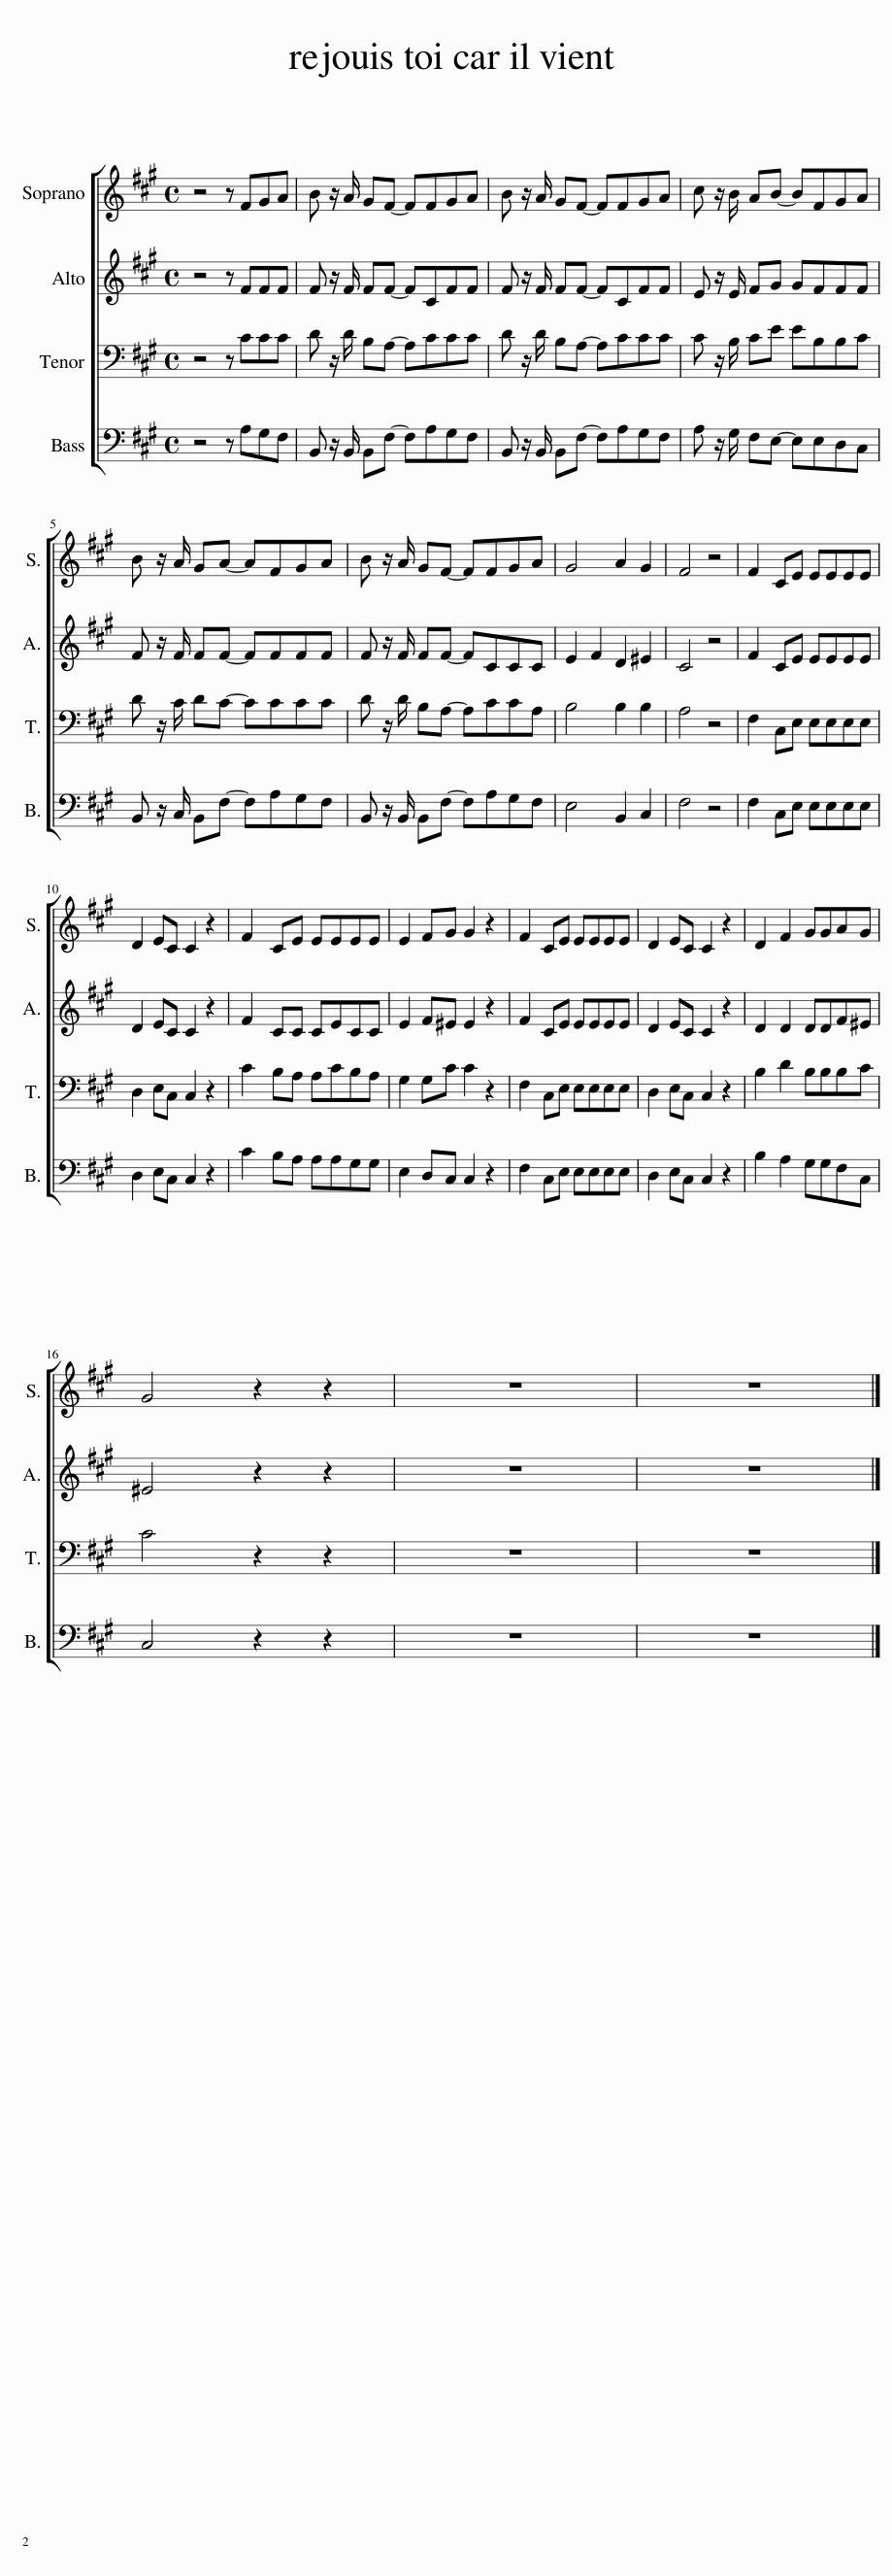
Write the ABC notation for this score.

X:1
%%score [ 1 2 3 4 ]
L:1/8
M:4/4
I:linebreak $
K:A
V:1 treble
V:2 treble
V:3 bass
V:4 bass
V:1
 z4 z FGA | B z/ A/ GF- FFGA | B z/ A/ GF- FFGA | c z/ B/ AB- BFGA |$ B z/ A/ GA- AFGA | %5
 B z/ A/ GF- FFGA | G4 A2 G2 | F4 z4 | F2 CE EEEE |$ D2 EC C2 z2 | %10
 F2 CE EEEE | E2 FG G2 z2 | F2 CE EEEE | D2 EC C2 z2 | D2 F2 GGAG |$ %15
 G4 z2 z2 | z8 | z8 |] %18
V:2
 z4 z FFF | F z/ F/ FF- FCFF | F z/ F/ FF- FCFF | E z/ E/ FG GFFF |$ F z/ F/ FF- FFFF | %5
 F z/ F/ FF- FCCC | E2 F2 D2 ^E2 | C4 z4 | F2 CE EEEE |$ D2 EC C2 z2 | %10
 F2 CC CECC | E2 F^E E2 z2 | F2 CE EEEE | D2 EC C2 z2 | D2 D2 DDF^E |$ %15
 ^E4 z2 z2 | z8 | z8 |] %18
V:3
 z4 z CCC | D z/ D/ B,A,- A,CCC | D z/ D/ B,A,- A,CCC | C z/ B,/ CE EB,B,C |$ D z/ C/ DC- CCCC | %5
 D z/ D/ B,A,- A,CCA, | B,4 B,2 B,2 | A,4 z4 | F,2 C,E, E,E,E,E, |$ D,2 E,C, C,2 z2 | %10
 C2 B,A, A,CB,A, | G,2 G,C C2 z2 | F,2 C,E, E,E,E,E, | D,2 E,C, C,2 z2 | B,2 D2 B,B,B,C |$ %15
 C4 z2 z2 | z8 | z8 |] %18
V:4
 z4 z A,G,F, | B,, z/ B,,/ B,,F,- F,A,G,F, | B,, z/ B,,/ B,,F,- F,A,G,F, | A, z/ G,/ F,E,- E,E,D,C, |$ B,, z/ C,/ B,,F,- F,A,G,F, | %5
 B,, z/ B,,/ B,,F,- F,A,G,F, | E,4 B,,2 C,2 | F,4 z4 | F,2 C,E, E,E,E,E, |$ D,2 E,C, C,2 z2 | %10
 C2 B,A, A,A,G,G, | E,2 D,C, C,2 z2 | F,2 C,E, E,E,E,E, | D,2 E,C, C,2 z2 | B,2 A,2 G,G,F,C, |$ %15
 C,4 z2 z2 | z8 | z8 |] %18
